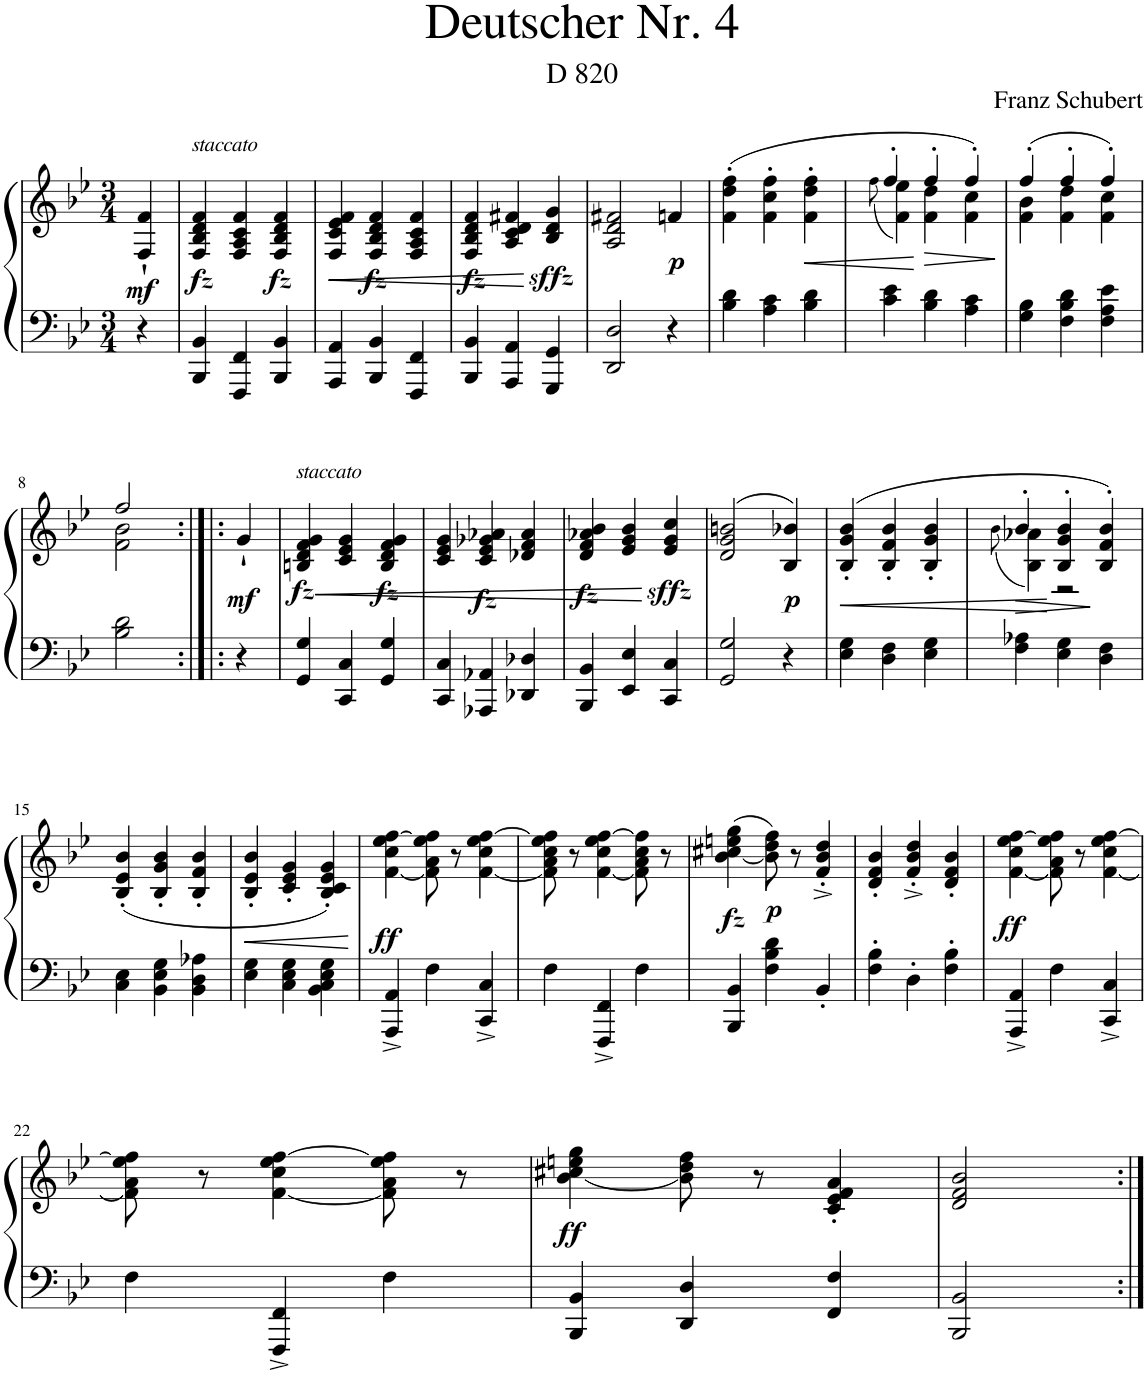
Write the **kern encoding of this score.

**kern	**kern	**dynam
*part1	*part1	*part1
*staff2	*staff1	*staff1/2
*I"Piano	*	*
*I'Pno.	*	*
*clefF4	*clefG2	*
*k[b-e-]	*k[b-e-]	*
*M3/4	*M3/4	*
=	=	=
!	!	!LO:DY:b
4r	4F/` 4f/`	mf
=1	=1	=1
!	!LO:TX:a:i:t=staccato	!
!	!	!LO:DY:b
4BBB-/ 4BB-/	4F/ 4B-/ 4d/ 4f/	fz
4FFF/ 4FF/	4F/ 4A/ 4c/ 4f/	.
!	!	!LO:DY:b
4BBB-/ 4BB-/	4F/ 4B-/ 4d/ 4f/	fz
=2	=2	=2
!	!	!LO:HP:b
4AAA/ 4AA/	4F/ 4c/ 4e-/ 4f/	<
!	!	!LO:DY:b
4BBB-/ 4BB-/	4F/ 4B-/ 4d/ 4f/	fz
4FFF/ 4FF/	4F/ 4A/ 4c/ 4f/	.
=3	=3	=3
!	!	!LO:DY:b
4BBB-/ 4BB-/	4F/ 4B-/ 4d/ 4f/	fz
4AAA/ 4AA/	4A/ 4c/ 4d/ 4f#X/	.
!	!	!LO:DY:n=1:b
4GGG/ 4GG/	4B-/ 4d/ 4g/	[ sffz
=4	=4	=4
2DD/ 2D/	2A/ 2d/ 2f#X/	.
!	!	!LO:DY:b
4r	4fn/	p
=5	=5	=5
4B-\ 4d\	(4f\' 4dd\' 4ff\'	.
4A\ 4c\	4f\' 4cc\' 4ff\'	.
!	!	!LO:HP:b
4B-\ 4d\	4f\' 4dd\' 4ff\'	<
=6	=6	=6
*	*^	*
.	.	(8qff\	.
4c\ 4e-\	4ff'/	4f\ 4ee-\)	.
!	!	!	!LO:HP:n=1:b
4B-\ 4d\	4ff'/	4f\ 4dd\	[ >
4A\ 4c\	4ff'/)	4f\ 4cc\	.
*	*v	*v	*
.	.	]
=7	=7	=7
*	*^	*
4G\ 4B-\	(4ff'/	4f\ 4b-\	.
4F\ 4B-\ 4d\	4ff'/	4f\ 4dd\	.
4F\ 4A\ 4e-\	4ff'/)	4f\ 4cc\	.
!!LO:LB:g=z	!!
=8	=8	=8	=8
2B-\ 2d\	2ff/	2f\ 2b-\	.
=8X1:|!|:	=8X1:|!|:	=8X1:|!|:	=8X1:|!|:
!	!	!	!LO:DY:b
*	*v	*v	*
4r	4g`/	mf
=9	=9	=9
!	!LO:TX:a:i:t=staccato	!
!	!	!LO:HP:b
!	!	!LO:DY:n=1:b
4GG/ 4G/	4Bn/ 4d/ 4f/ 4g/	< fz
4CC/ 4C/	4c/ 4e-/ 4g/	.
!	!	!LO:DY:n=2:b
4GG/ 4G/	4B/ 4d/ 4f/ 4g/	fz
=10	=10	=10
4CC/ 4C/	4c/ 4e-/ 4g/	.
!	!	!LO:DY:b
4AAA-X/ 4AA-X/	4c/ 4e-/ 4g-X/ 4a-X/	fz
4DD-X/ 4D-X/	4d-X/ 4f/ 4a-/	.
=11	=11	=11
!	!	!LO:DY:b
4BBB-/ 4BB-/	4d/ 4f/ 4a-X/ 4b-/	fz
4EE-/ 4E-/	4e-/ 4g/ 4b-/	.
!	!	!LO:DY:n=1:b
4CC/ 4C/	4e-/ 4g/ 4cc/	[ sffz
=12	=12	=12
2GG/ 2G/	(>2d/ 2g/ 2bn/	.
!	!	!LO:DY:b
4r	4B-/ 4b-X/)	p
=13	=13	=13
!	!	!LO:HP:b
4E-\ 4G\	(4B-/' 4g/' 4b-/'	<
4D\ 4F\	4B-/' 4f/' 4b-/'	.
4E-\ 4G\	4B-/' 4g/' 4b-/'	.
=14	=14	=14
*	*^	*
.	.	(8qb-\	.
!	!	!	!LO:HP:b
4F\ 4A-X\	4b-'/	4B-\ 4a-X\)	>
4E-\ 4G\	4B-/' 4g/' 4b-/'	2r	[
4D\ 4F\	4B-/' 4f/' 4b-/')	.	]
*	*v	*v	*
!!LO:LB:g=z
=15	=15	=15
4C\ 4E-\	(4B-/' 4e-/' 4b-/'	.
4BB-\ 4E-\ 4G\	4B-/' 4g/' 4b-/'	.
4BB-\ 4D\ 4A-X\	4B-/' 4f/' 4b-/'	.
=16	=16	=16
!	!	!LO:HP:b
4E-\ 4G\	4B-/' 4e-/' 4b-/'	<
4C\ 4E-\ 4G\	4c/' 4e-/' 4g/'	.
4BB-\ 4C\ 4E-\ 4G\	4B-/' 4c/' 4e-/' 4g/')	.
.	.	[
=17	=17	=17
!	!	!LO:DY:b
4AAA/^ 4AA/^	[4f\ 4cc\ 4ee-\ [4ff\	ff
4F\	8f\] 8a\ 8ee-\ 8ff\]	.
.	8r	.
4CC/^ 4C/^	[4f\ 4cc\ 4ee-\ [4ff\	.
=18	=18	=18
4F\	8f\] 8a\ 8cc\ 8ee-\ 8ff\]	.
.	8r	.
4FFF/^ 4FF/^	[4f\ 4cc\ 4ee-\ [4ff\	.
4F\	8f\] 8a\ 8cc\ 8ff\]	.
.	8r	.
=19	=19	=19
!	!	!LO:DY:b
4BBB-/ 4BB-/	(>[4b-\ 4cc#X\ 4een\ 4gg\	fz
!	!	!LO:DY:b
4F\ 4B-\ 4d\	8b-\] 8dd\ 8ff\)	p
.	8r	.
4BB-'/	4f/'^ 4b-/'^ 4dd/'^	.
=20	=20	=20
4F\' 4B-\'	4d/' 4f/' 4b-/'	.
4D'\	4f/'^ 4b-/'^ 4dd/'^	.
4F\' 4B-\'	4d/' 4f/' 4b-/'	.
=21	=21	=21
!	!	!LO:DY:b
4AAA/^ 4AA/^	[4f\ 4cc\ 4ee-\ [4ff\	ff
4F\	8f\] 8a\ 8ee-\ 8ff\]	.
.	8r	.
4CC/^ 4C/^	[4f\ 4cc\ 4ee-\ [4ff\	.
!!LO:LB:g=z
=22	=22	=22
4F\	8f\] 8a\ 8ee-\ 8ff\]	.
.	8r	.
4FFF/^ 4FF/^	[4f\ 4cc\ 4ee-\ [4ff\	.
4F\	8f\] 8a\ 8ee-\ 8ff\]	.
.	8r	.
=23	=23	=23
!	!	!LO:DY:b
4BBB-/ 4BB-/	[4b-\ 4cc#X\ 4een\ 4gg\	ff
4DD/ 4D/	8b-\] 8dd\ 8ff\	.
.	8r	.
4FF/ 4F/	4c/' 4e-/' 4f/' 4a/'	.
=24	=24	=24
2BBB-/ 2BB-/	2d/ 2f/ 2b-/	.
=:|!	=:|!	=:|!
*-	*-	*-
